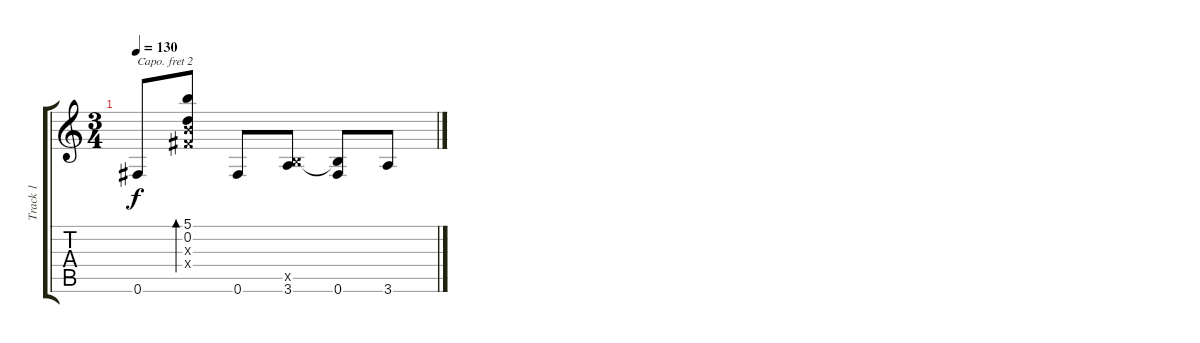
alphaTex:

\track ("Track 1" "Track 1") {instrument acousticguitarsteel}
\staff {score tabs}
\capo 2
\tuning (E4 C4 A3 E3 A2 E2) {hide}
\ts (3 4)
\tempo 130
\clef g2
\ks c
0.6.8{dy f} (5.1 0.2 0.3{x} 0.4{x}).8{bd 60} 0.6.8 (0.5{x} 3.6).8 (0.5{t} 0.6).8 3.6.8
